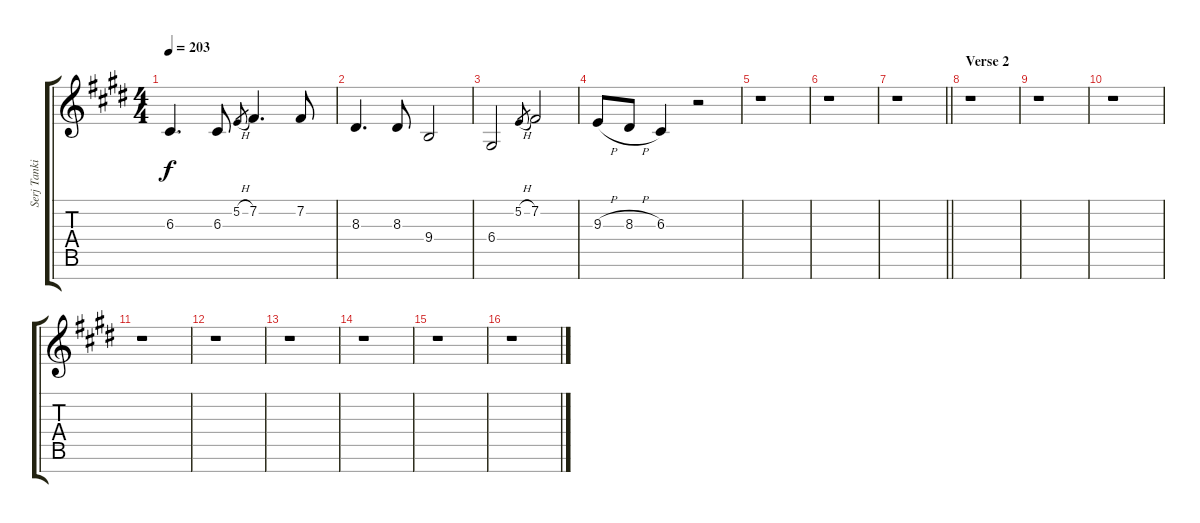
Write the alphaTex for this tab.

\track ("Serj Tankian [Backing Vocals]" "Serj Tanki") {instrument clarinet}
\staff {score tabs}
\tuning (E4 B3 G3 D3 A2 E2 B1) {hide}
\ts (4 4)
\tempo 203
\clef g2
\ks c#minor
6.3.4{d dy f} 6.3.8 5.2{h}.8{gr} 7.2.4{d} 7.2.8 |
8.3.4{d} 8.3.8 9.4.2 |
6.4.2 5.2{h}.8{gr} 7.2.2 |
9.3{h}.8 8.3{h}.8 6.3.4 r.2 |
r.1 |
r.1 |
\barLineRight lightlight
r.1 |
\section ("" "Verse 2")
r.1 |
r.1 |
r.1 |
r.1 |
r.1 |
r.1 |
r.1 |
r.1 |
r.1
